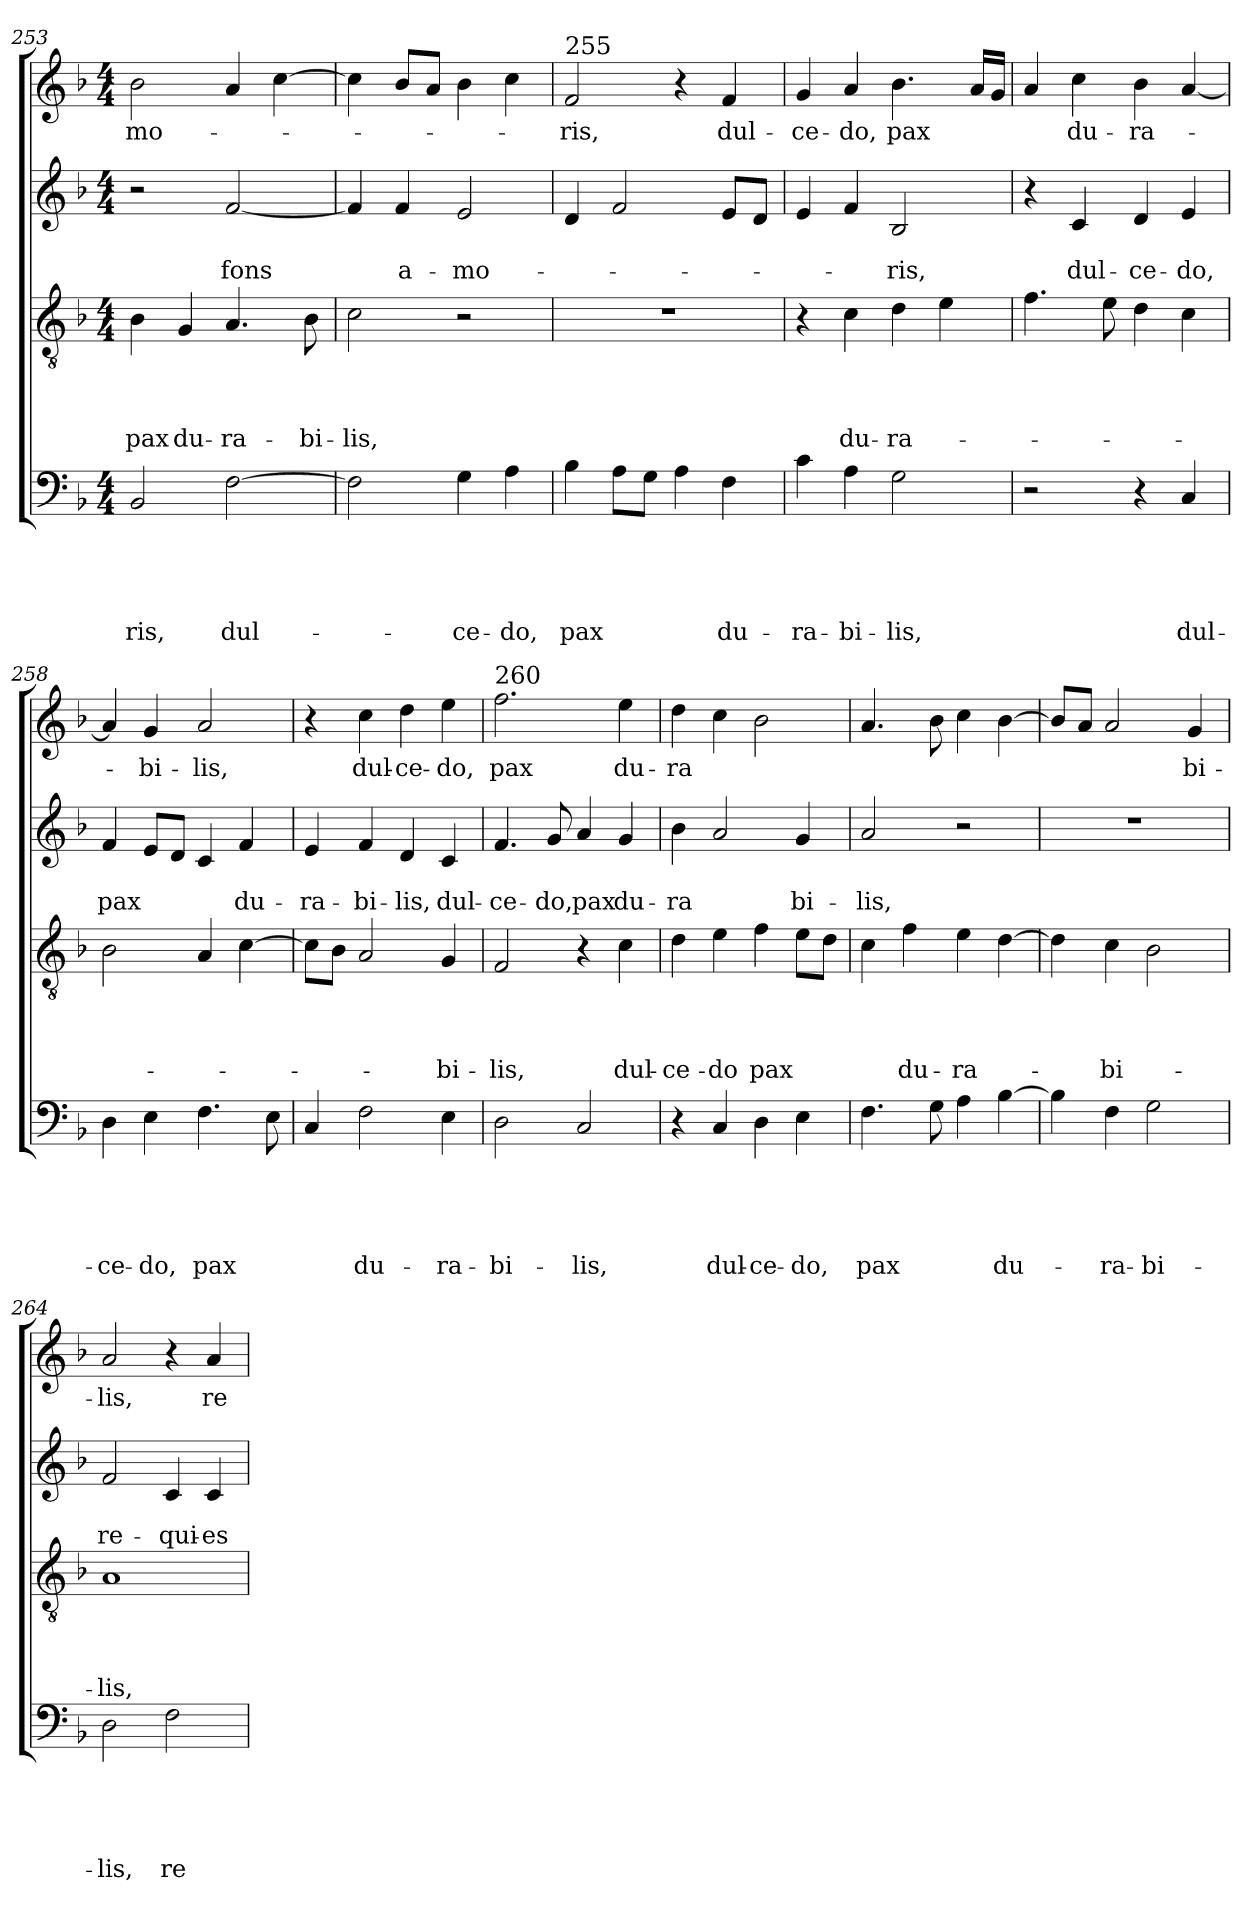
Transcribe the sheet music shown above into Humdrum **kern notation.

**kern	**text	**text	**text	**text	**text	**kern	**text	**text	**text	**text	**kern	**text	**text	**kern	**text
*part4	*part4	*part4	*part4	*part4	*part4	*part3	*part3	*part3	*part3	*part3	*part2	*part2	*part2	*part1	*part1
*staff4	*staff4	*staff4	*staff4	*staff4	*staff4	*staff3	*staff3	*staff3	*staff3	*staff3	*staff2	*staff2	*staff2	*staff1	*staff1
*clefF4	*	*	*	*	*	*clefGv2	*	*	*	*	*clefG2	*	*	*clefG2	*
*k[b-]	*	*	*	*	*	*k[b-]	*	*	*	*	*k[b-]	*	*	*k[b-]	*
*F:	*	*	*	*	*	*F:	*	*	*	*	*F:	*	*	*F:	*
*M4/4	*	*	*	*	*	*M4/4	*	*	*	*	*M4/4	*	*	*M4/4	*
=253	=253	=253	=253	=253	=253	=253	=253	=253	=253	=253	=253	=253	=253	=253	=253
!	!	!	!	!	!LO:LY:b	!	!	!	!	!LO:LY:b	!	!	!	!	!LO:LY:b
2BB-/	.	.	.	.	ris,	4B-\	.	.	.	pax	2r	.	.	2b-\	-mo-
!	!	!	!	!	!	!	!	!	!	!LO:LY:b	!	!	!	!	!
.	.	.	.	.	.	4G/	.	.	.	du-	.	.	.	.	.
!	!	!	!	!	!LO:LY:b	!	!	!	!	!LO:LY:b	!	!	!LO:LY:b	!	!
[2F\	.	.	.	.	dul-	4.A/	.	.	.	-ra-	[2f/	.	fons	4a/	.
.	.	.	.	.	.	.	.	.	.	.	.	.	.	[4cc\	.
!	!	!	!	!	!	!	!	!	!	!LO:LY:b	!	!	!	!	!
.	.	.	.	.	.	8B-\	.	.	.	-bi-	.	.	.	.	.
=254	=254	=254	=254	=254	=254	=254	=254	=254	=254	=254	=254	=254	=254	=254	=254
!	!	!	!	!	!	!	!	!	!	!LO:LY:b	!	!	!	!	!
2F\]	.	.	.	.	.	2c\	.	.	.	-lis,	4f/]	.	.	4cc\]	.
!	!	!	!	!	!	!	!	!	!	!	!	!	!LO:LY:b	!	!
.	.	.	.	.	.	.	.	.	.	.	4f/	.	a-	8b-/L	.
.	.	.	.	.	.	.	.	.	.	.	.	.	.	8a/J	.
!	!	!	!	!	!LO:LY:b	!	!	!	!	!	!	!	!LO:LY:b	!	!
4G\	.	.	.	.	-ce-	2r	.	.	.	.	2e/	.	-mo-	4b-\	.
!	!	!	!	!	!LO:LY:b	!	!	!	!	!	!	!	!	!	!
4A\	.	.	.	.	-do,	.	.	.	.	.	.	.	.	4cc\	.
!!LO:LB:g=z
=255	=255	=255	=255	=255	=255	=255	=255	=255	=255	=255	=255	=255	=255	=255	=255
!	!	!	!	!	!	!	!	!	!	!	!	!	!	!LO:TX:a:t=255	!
!	!	!	!	!	!LO:LY:b	!	!	!	!	!	!	!	!	!	!LO:LY:b
4B-\	.	.	.	.	pax	1r	.	.	.	.	4d/	.	.	2f/	-­ris,
8A\L	.	.	.	.	.	.	.	.	.	.	2f/	.	.	.	.
8G\J	.	.	.	.	.	.	.	.	.	.	.	.	.	.	.
4A\	.	.	.	.	.	.	.	.	.	.	.	.	.	4r	.
!	!	!	!	!	!LO:LY:b	!	!	!	!	!	!	!	!	!	!LO:LY:b
4F\	.	.	.	.	du-	.	.	.	.	.	8e/L	.	.	4f/	dul-
.	.	.	.	.	.	.	.	.	.	.	8d/J	.	.	.	.
=256	=256	=256	=256	=256	=256	=256	=256	=256	=256	=256	=256	=256	=256	=256	=256
!	!	!	!	!	!LO:LY:b	!	!	!	!	!	!	!	!	!	!LO:LY:b
4c\	.	.	.	.	-ra-	4r	.	.	.	.	4e/	.	.	4g/	-ce-
!	!	!	!	!	!LO:LY:b	!	!	!	!	!LO:LY:b	!	!	!	!	!LO:LY:b
4A\	.	.	.	.	-bi-	4c\	.	.	.	du-	4f/	.	.	4a/	-do,
!	!	!	!	!	!LO:LY:b	!	!	!	!	!LO:LY:b	!	!	!LO:LY:b	!	!LO:LY:b
2G\	.	.	.	.	-lis,	4d\	.	.	.	-ra-	2B-/	.	-ris,	4.b-\	pax
.	.	.	.	.	.	4e\	.	.	.	.	.	.	.	.	.
.	.	.	.	.	.	.	.	.	.	.	.	.	.	16a/LL	.
.	.	.	.	.	.	.	.	.	.	.	.	.	.	16g/JJ	.
=257	=257	=257	=257	=257	=257	=257	=257	=257	=257	=257	=257	=257	=257	=257	=257
2r	.	.	.	.	.	4.f\	.	.	.	.	4r	.	.	4a/	.
!	!	!	!	!	!	!	!	!	!	!	!	!	!LO:LY:b	!	!LO:LY:b
.	.	.	.	.	.	.	.	.	.	.	4c/	.	dul-	4cc\	du-
.	.	.	.	.	.	8e\	.	.	.	.	.	.	.	.	.
!	!	!	!	!	!	!	!	!	!	!	!	!	!LO:LY:b	!	!LO:LY:b
4r	.	.	.	.	.	4d\	.	.	.	.	4d/	.	-ce-	4b-\	-ra-
!	!	!	!	!	!LO:LY:b	!	!	!	!	!	!	!	!LO:LY:b	!	!
4C/	.	.	.	.	dul-	4c\	.	.	.	.	4e/	.	-do,	[4a/	.
=258	=258	=258	=258	=258	=258	=258	=258	=258	=258	=258	=258	=258	=258	=258	=258
!	!	!	!	!	!LO:LY:b	!	!	!	!	!	!	!	!LO:LY:b	!	!
4D\	.	.	.	.	-ce-	2B-\	.	.	.	.	4f/	.	pax	4a/]	.
!	!	!	!	!	!LO:LY:b	!	!	!	!	!	!	!	!	!	!LO:LY:b
4E\	.	.	.	.	-do,	.	.	.	.	.	8e/L	.	.	4g/	-bi-
.	.	.	.	.	.	.	.	.	.	.	8d/J	.	.	.	.
!	!	!	!	!	!LO:LY:b	!	!	!	!	!	!	!	!	!	!LO:LY:b
4.F\	.	.	.	.	pax	4A/	.	.	.	.	4c/	.	.	2a/	-lis,
!	!	!	!	!	!	!	!	!	!	!	!	!	!LO:LY:b	!	!
.	.	.	.	.	.	[4c\	.	.	.	.	4f/	.	du-	.	.
8E\	.	.	.	.	.	.	.	.	.	.	.	.	.	.	.
=259	=259	=259	=259	=259	=259	=259	=259	=259	=259	=259	=259	=259	=259	=259	=259
!	!	!	!	!	!	!	!	!	!	!	!	!	!LO:LY:b	!	!
4C/	.	.	.	.	.	8c\L]	.	.	.	.	4e/	.	-ra-	4r	.
.	.	.	.	.	.	8B-\J	.	.	.	.	.	.	.	.	.
!	!	!	!	!	!LO:LY:b	!	!	!	!	!	!	!	!LO:LY:b	!	!LO:LY:b
2F\	.	.	.	.	du-	2A/	.	.	.	.	4f/	.	-bi-	4cc\	dul-
!	!	!	!	!	!	!	!	!	!	!	!	!	!LO:LY:b	!	!LO:LY:b
.	.	.	.	.	.	.	.	.	.	.	4d/	.	-lis,	4dd\	-ce-
!	!	!	!	!	!LO:LY:b	!	!	!	!	!LO:LY:b	!	!	!LO:LY:b	!	!LO:LY:b
4E\	.	.	.	.	-ra-	4G/	.	.	.	-bi-	4c/	.	dul-	4ee\	-do,
=260	=260	=260	=260	=260	=260	=260	=260	=260	=260	=260	=260	=260	=260	=260	=260
!	!	!	!	!	!	!	!	!	!	!	!	!	!	!LO:TX:a:t=260	!
!	!	!	!	!	!LO:LY:b	!	!	!	!	!LO:LY:b	!	!	!LO:LY:b	!	!LO:LY:b
2D\	.	.	.	.	-bi-	2F/	.	.	.	-lis,	4.f/	.	-ce-	2.ff\	pax
!	!	!	!	!	!	!	!	!	!	!	!	!	!LO:LY:b	!	!
.	.	.	.	.	.	.	.	.	.	.	8g/	.	-do,	.	.
!	!	!	!	!	!LO:LY:b	!	!	!	!	!	!	!	!LO:LY:b	!	!
2C/	.	.	.	.	-lis,	4r	.	.	.	.	4a/	.	pax	.	.
!	!	!	!	!	!	!	!	!	!	!LO:LY:b	!	!	!LO:LY:b	!	!LO:LY:b
.	.	.	.	.	.	4c\	.	.	.	dul-	4g/	.	du-	4ee\	du-
!!LO:LB:g=z
=261	=261	=261	=261	=261	=261	=261	=261	=261	=261	=261	=261	=261	=261	=261	=261
!	!	!	!	!	!	!	!	!	!	!LO:LY:b	!	!	!LO:LY:b	!	!LO:LY:b
4r	.	.	.	.	.	4d\	.	.	.	-­ce-	4b-\	.	-­ra	4dd\	-­ra
!	!	!	!	!	!LO:LY:b	!	!	!	!	!LO:LY:b	!	!	!	!	!
4C/	.	.	.	.	dul-	4e\	.	.	.	-do	2a/	.	.	4cc\	.
!	!	!	!	!	!LO:LY:b	!	!	!	!	!LO:LY:b	!	!	!	!	!
4D\	.	.	.	.	-ce-	4f\	.	.	.	pax	.	.	.	2b-\	.
!	!	!	!	!	!LO:LY:b	!	!	!	!	!	!	!	!LO:LY:b	!	!
4E\	.	.	.	.	-do,	8e\L	.	.	.	.	4g/	.	bi-	.	.
.	.	.	.	.	.	8d\J	.	.	.	.	.	.	.	.	.
=262	=262	=262	=262	=262	=262	=262	=262	=262	=262	=262	=262	=262	=262	=262	=262
!	!	!	!	!	!LO:LY:b	!	!	!	!	!	!	!	!LO:LY:b	!	!
4.F\	.	.	.	.	pax	4c\	.	.	.	.	2a/	.	-lis,	4.a/	.
!	!	!	!	!	!	!	!	!	!	!LO:LY:b	!	!	!	!	!
.	.	.	.	.	.	4f\	.	.	.	du-	.	.	.	.	.
8G\	.	.	.	.	.	.	.	.	.	.	.	.	.	8b-\	.
!	!	!	!	!	!	!	!	!	!	!LO:LY:b	!	!	!	!	!
4A\	.	.	.	.	.	4e\	.	.	.	-ra-	2r	.	.	4cc\	.
!	!	!	!	!	!LO:LY:b	!	!	!	!	!	!	!	!	!	!
[4B-\	.	.	.	.	du-	[4d\	.	.	.	.	.	.	.	[4b-\	.
=263	=263	=263	=263	=263	=263	=263	=263	=263	=263	=263	=263	=263	=263	=263	=263
4B-\]	.	.	.	.	.	4d\]	.	.	.	.	1r	.	.	8b-/L]	.
.	.	.	.	.	.	.	.	.	.	.	.	.	.	8a/J	.
!	!	!	!	!	!LO:LY:b	!	!	!	!	!LO:LY:b	!	!	!	!	!
4F\	.	.	.	.	-ra-	4c\	.	.	.	-bi-	.	.	.	2a/	.
!	!	!	!	!	!LO:LY:b	!	!	!	!	!	!	!	!	!	!
2G\	.	.	.	.	-bi-	2B-\	.	.	.	.	.	.	.	.	.
!	!	!	!	!	!	!	!	!	!	!	!	!	!	!	!LO:LY:b
.	.	.	.	.	.	.	.	.	.	.	.	.	.	4g/	bi-
=264	=264	=264	=264	=264	=264	=264	=264	=264	=264	=264	=264	=264	=264	=264	=264
!	!	!	!	!	!LO:LY:b	!	!	!	!	!LO:LY:b	!	!	!LO:LY:b	!	!LO:LY:b
2D\	.	.	.	.	-lis,	1A	.	.	.	-lis,	2f/	.	re-	2a/	-lis,
!	!	!	!	!	!LO:LY:b	!	!	!	!	!	!	!	!LO:LY:b	!	!
2F\	.	.	.	.	re-	.	.	.	.	.	4c/	.	-qui-	4r	.
!	!	!	!	!	!	!	!	!	!	!	!	!	!LO:LY:b	!	!LO:LY:b
.	.	.	.	.	.	.	.	.	.	.	4c/	.	-es	4a/	re-
=	=	=	=	=	=	=	=	=	=	=	=	=	=	=	=
*-	*-	*-	*-	*-	*-	*-	*-	*-	*-	*-	*-	*-	*-	*-	*-
